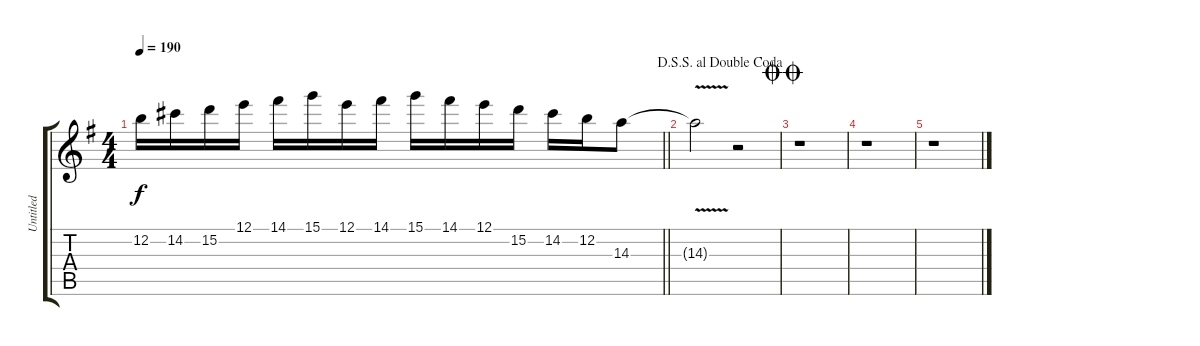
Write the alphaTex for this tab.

\track ("Untitled" "Untitled") {instrument distortionguitar}
\staff {score tabs}
\tuning (E4 B3 G3 D3 A2 E2) {hide}
\ts (4 4)
\tempo 190
\clef g2
\barLineRight lightlight
\ks g
12.2.16{dy f} 14.2.16 15.2.16 12.1.16 14.1.16 15.1.16 12.1.16 14.1.16 15.1.16 14.1.16 12.1.16 15.2.16 14.2.16 12.2.16 14.3.8 |
\jump dalsegnosegnoaldoublecoda
14.3{v t}.2 r.2 |
\jump doublecoda
r.1 |
r.1 |
r.1
